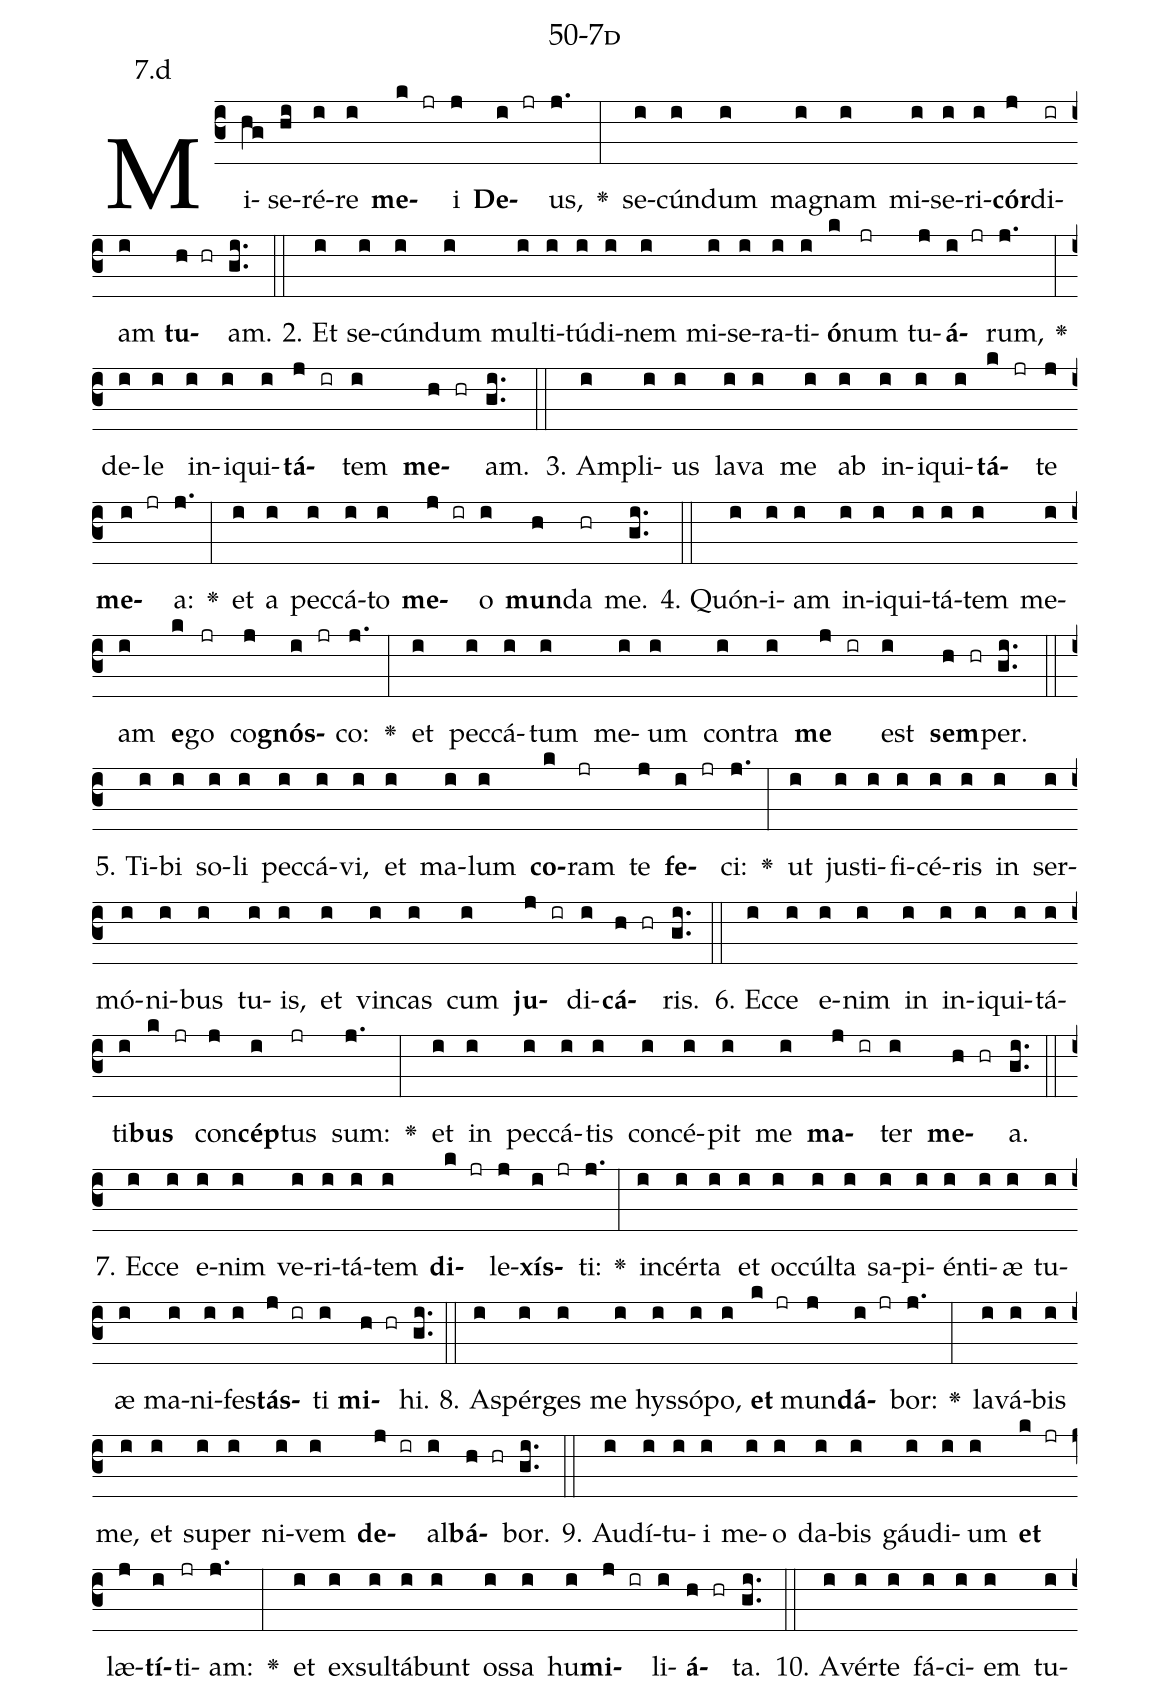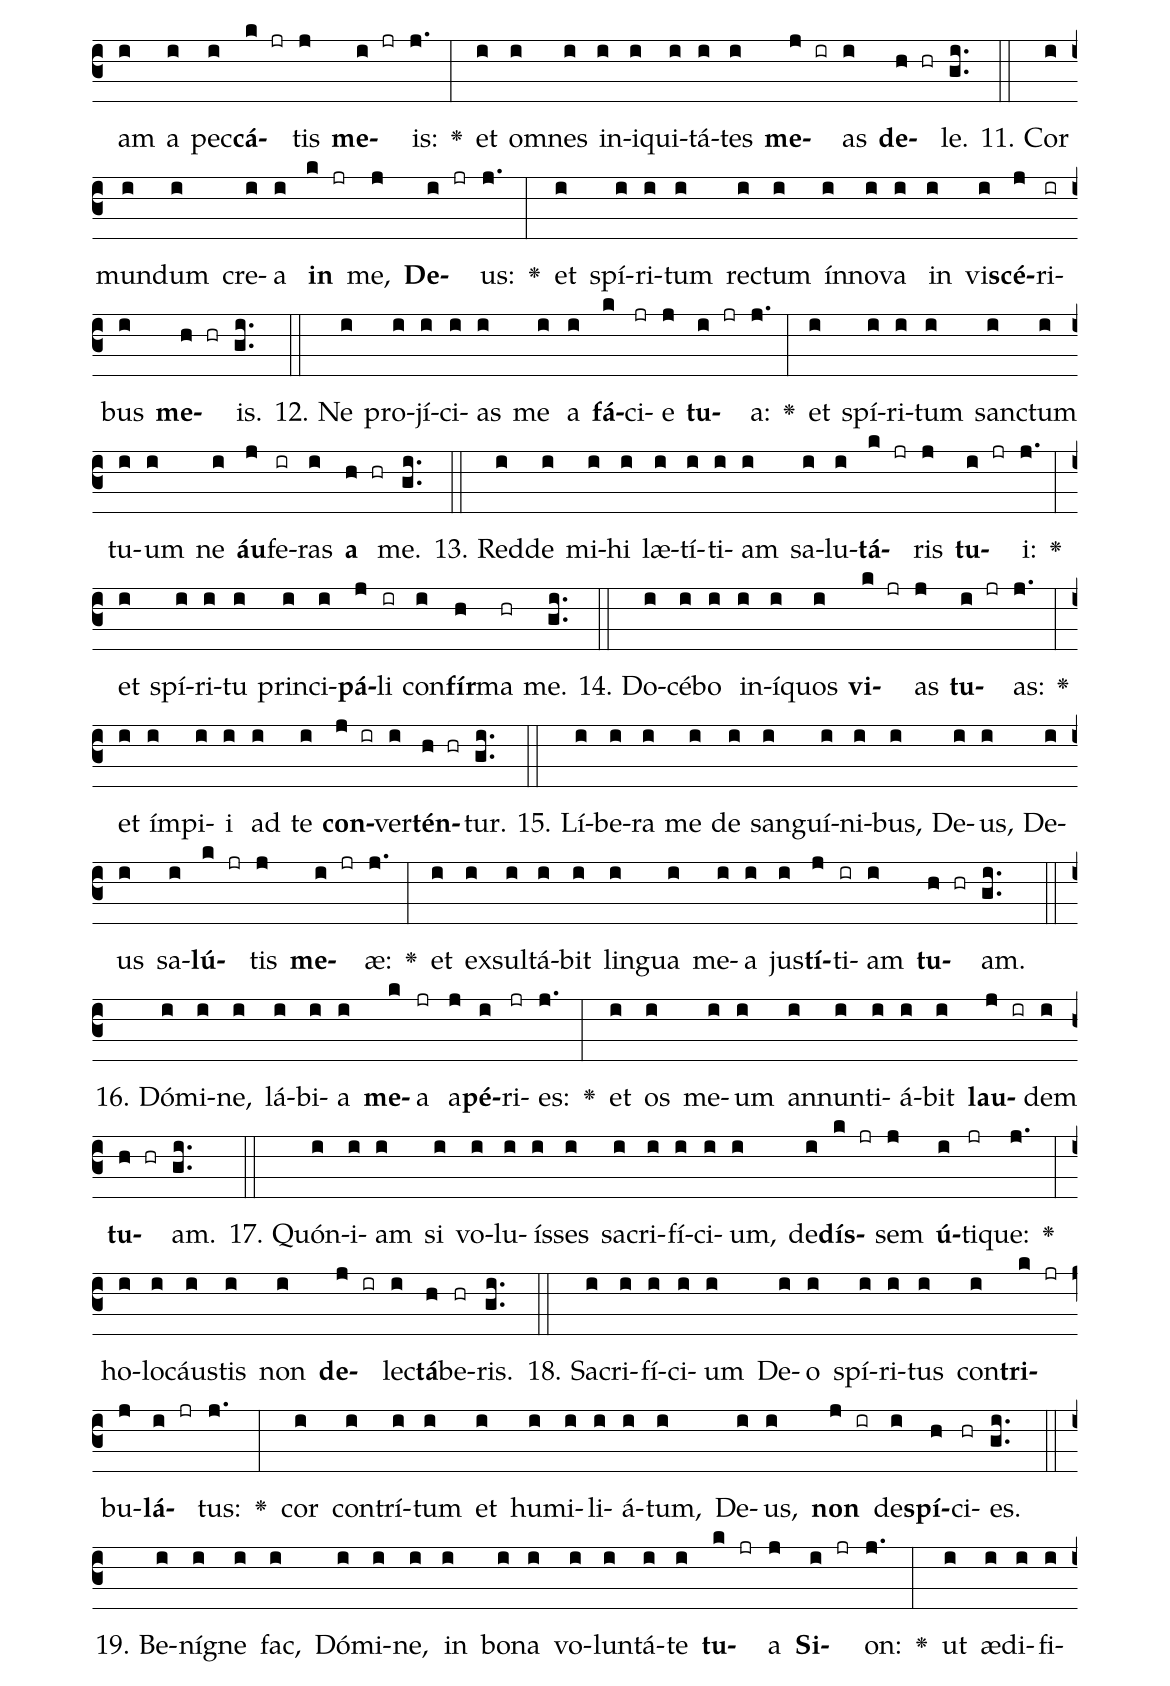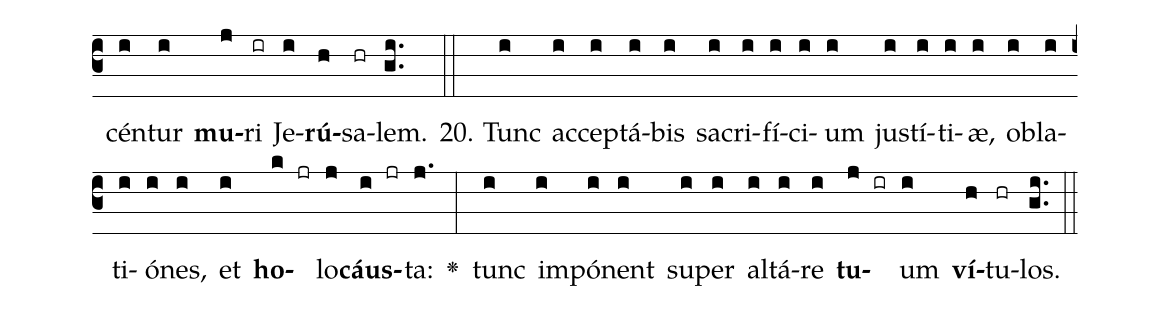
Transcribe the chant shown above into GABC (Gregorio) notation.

name: 50-7d;
annotation: 7.d;
%%
(c3)Mi(hg)se(hi)ré(i)re(i) <b>me</b>(k jr)i(j) <b>De</b>(i jr)us,(j.) <v>\greheightstar</v>(:) se(i)cún(i)dum(i) ma(i)gnam(i) mi(i)se(i)ri(i)<b>cór</b>(j)di(ir)am(i) <b>tu</b>(h hr)am.(gi..) (::)
2. Et(i) se(i)cún(i)dum(i) mul(i)ti(i)tú(i)di(i)nem(i) mi(i)se(i)ra(i)ti(i)<b>ó</b>(k)num(jr) tu(j)<b>á</b>(i jr)rum,(j.) <v>\greheightstar</v>(:) de(i)le(i) in(i)i(i)qui(i)<b>tá</b>(j ir)tem(i) <b>me</b>(h hr)am.(gi..) (::)
3. Am(i)pli(i)us(i) la(i)va(i) me(i) ab(i) in(i)i(i)qui(i)<b>tá</b>(k jr)te(j) <b>me</b>(i jr)a:(j.) <v>\greheightstar</v>(:) et(i) a(i) pec(i)cá(i)to(i) <b>me</b>(j ir)o(i) <b>mun</b>(h)da(hr) me.(gi..) (::)
4. Quón(i)i(i)am(i) in(i)i(i)qui(i)tá(i)tem(i) me(i)am(i) <b>e</b>(k)go(jr) co(j)<b>gnós</b>(i jr)co:(j.) <v>\greheightstar</v>(:) et(i) pec(i)cá(i)tum(i) me(i)um(i) con(i)tra(i) <b>me</b>(j ir) est(i) <b>sem</b>(h hr)per.(gi..) (::)
5. Ti(i)bi(i) so(i)li(i) pec(i)cá(i)vi,(i) et(i) ma(i)lum(i) <b>co</b>(k)ram(jr) te(j) <b>fe</b>(i jr)ci:(j.) <v>\greheightstar</v>(:) ut(i) jus(i)ti(i)fi(i)cé(i)ris(i) in(i) ser(i)mó(i)ni(i)bus(i) tu(i)is,(i) et(i) vin(i)cas(i) cum(i) <b>ju</b>(j ir)di(i)<b>cá</b>(h hr)ris.(gi..) (::)
6. Ec(i)ce(i) e(i)nim(i) in(i) in(i)i(i)qui(i)tá(i)ti(i)<b>bus</b>(k jr) con(j)<b>cép</b>(i)tus(jr) sum:(j.) <v>\greheightstar</v>(:) et(i) in(i) pec(i)cá(i)tis(i) con(i)cé(i)pit(i) me(i) <b>ma</b>(j ir)ter(i) <b>me</b>(h hr)a.(gi..) (::)
7. Ec(i)ce(i) e(i)nim(i) ve(i)ri(i)tá(i)tem(i) <b>di</b>(k jr)le(j)<b>xís</b>(i jr)ti:(j.) <v>\greheightstar</v>(:) in(i)cér(i)ta(i) et(i) oc(i)cúl(i)ta(i) sa(i)pi(i)én(i)ti(i)æ(i) tu(i)æ(i) ma(i)ni(i)fes(i)<b>tás</b>(j ir)ti(i) <b>mi</b>(h hr)hi.(gi..) (::)
8. A(i)spér(i)ges(i) me(i) hys(i)só(i)po,(i) <b>et</b>(k jr) mun(j)<b>dá</b>(i jr)bor:(j.) <v>\greheightstar</v>(:) la(i)vá(i)bis(i) me,(i) et(i) su(i)per(i) ni(i)vem(i) <b>de</b>(j ir)al(i)<b>bá</b>(h hr)bor.(gi..) (::)
9. Au(i)dí(i)tu(i)i(i) me(i)o(i) da(i)bis(i) gáu(i)di(i)um(i) <b>et</b>(k jr) læ(j)<b>tí</b>(i)ti(jr)am:(j.) <v>\greheightstar</v>(:) et(i) ex(i)sul(i)tá(i)bunt(i) os(i)sa(i) hu(i)<b>mi</b>(j ir)li(i)<b>á</b>(h hr)ta.(gi..) (::)
10. A(i)vér(i)te(i) fá(i)ci(i)em(i) tu(i)am(i) a(i) pec(i)<b>cá</b>(k jr)tis(j) <b>me</b>(i jr)is:(j.) <v>\greheightstar</v>(:) et(i) om(i)nes(i) in(i)i(i)qui(i)tá(i)tes(i) <b>me</b>(j ir)as(i) <b>de</b>(h hr)le.(gi..) (::)
11. Cor(i) mun(i)dum(i) cre(i)a(i) <b>in</b>(k jr) me,(j) <b>De</b>(i jr)us:(j.) <v>\greheightstar</v>(:) et(i) spí(i)ri(i)tum(i) rec(i)tum(i) ín(i)no(i)va(i) in(i) vi(i)<b>scé</b>(j)ri(ir)bus(i) <b>me</b>(h hr)is.(gi..) (::)
12. Ne(i) pro(i)jí(i)ci(i)as(i) me(i) a(i) <b>fá</b>(k)ci(jr)e(j) <b>tu</b>(i jr)a:(j.) <v>\greheightstar</v>(:) et(i) spí(i)ri(i)tum(i) sanc(i)tum(i) tu(i)um(i) ne(i) <b>áu</b>(j)fe(ir)ras(i) <b>a</b>(h hr) me.(gi..) (::)
13. Red(i)de(i) mi(i)hi(i) læ(i)tí(i)ti(i)am(i) sa(i)lu(i)<b>tá</b>(k jr)ris(j) <b>tu</b>(i jr)i:(j.) <v>\greheightstar</v>(:) et(i) spí(i)ri(i)tu(i) prin(i)ci(i)<b>pá</b>(j)li(ir) con(i)<b>fír</b>(h)ma(hr) me.(gi..) (::)
14. Do(i)cé(i)bo(i) in(i)í(i)quos(i) <b>vi</b>(k jr)as(j) <b>tu</b>(i jr)as:(j.) <v>\greheightstar</v>(:) et(i) ím(i)pi(i)i(i) ad(i) te(i) <b>con</b>(j ir)ver(i)<b>tén</b>(h hr)tur.(gi..) (::)
15. Lí(i)be(i)ra(i) me(i) de(i) san(i)guí(i)ni(i)bus,(i) De(i)us,(i) De(i)us(i) sa(i)<b>lú</b>(k jr)tis(j) <b>me</b>(i jr)æ:(j.) <v>\greheightstar</v>(:) et(i) ex(i)sul(i)tá(i)bit(i) lin(i)gua(i) me(i)a(i) jus(i)<b>tí</b>(j)ti(ir)am(i) <b>tu</b>(h hr)am.(gi..) (::)
16. Dó(i)mi(i)ne,(i) lá(i)bi(i)a(i) <b>me</b>(k)a(jr) a(j)<b>pé</b>(i)ri(jr)es:(j.) <v>\greheightstar</v>(:) et(i) os(i) me(i)um(i) an(i)nun(i)ti(i)á(i)bit(i) <b>lau</b>(j ir)dem(i) <b>tu</b>(h hr)am.(gi..) (::)
17. Quón(i)i(i)am(i) si(i) vo(i)lu(i)ís(i)ses(i) sa(i)cri(i)fí(i)ci(i)um,(i) de(i)<b>dís</b>(k jr)sem(j) <b>ú</b>(i)ti(jr)que:(j.) <v>\greheightstar</v>(:) ho(i)lo(i)cáus(i)tis(i) non(i) <b>de</b>(j ir)lec(i)<b>tá</b>(h)be(hr)ris.(gi..) (::)
18. Sa(i)cri(i)fí(i)ci(i)um(i) De(i)o(i) spí(i)ri(i)tus(i) con(i)<b>tri</b>(k jr)bu(j)<b>lá</b>(i jr)tus:(j.) <v>\greheightstar</v>(:) cor(i) con(i)trí(i)tum(i) et(i) hu(i)mi(i)li(i)á(i)tum,(i) De(i)us,(i) <b>non</b>(j ir) de(i)<b>spí</b>(h)ci(hr)es.(gi..) (::)
19. Be(i)ní(i)gne(i) fac,(i) Dó(i)mi(i)ne,(i) in(i) bo(i)na(i) vo(i)lun(i)tá(i)te(i) <b>tu</b>(k jr)a(j) <b>Si</b>(i jr)on:(j.) <v>\greheightstar</v>(:) ut(i) æ(i)di(i)fi(i)cén(i)tur(i) <b>mu</b>(j)ri(ir) Je(i)<b>rú</b>(h)sa(hr)lem.(gi..) (::)
20. Tunc(i) ac(i)cep(i)tá(i)bis(i) sa(i)cri(i)fí(i)ci(i)um(i) jus(i)tí(i)ti(i)æ,(i) ob(i)la(i)ti(i)ó(i)nes,(i) et(i) <b>ho</b>(k jr)lo(j)<b>cáus</b>(i jr)ta:(j.) <v>\greheightstar</v>(:) tunc(i) im(i)pó(i)nent(i) su(i)per(i) al(i)tá(i)re(i) <b>tu</b>(j ir)um(i) <b>ví</b>(h)tu(hr)los.(gi..) (::)
